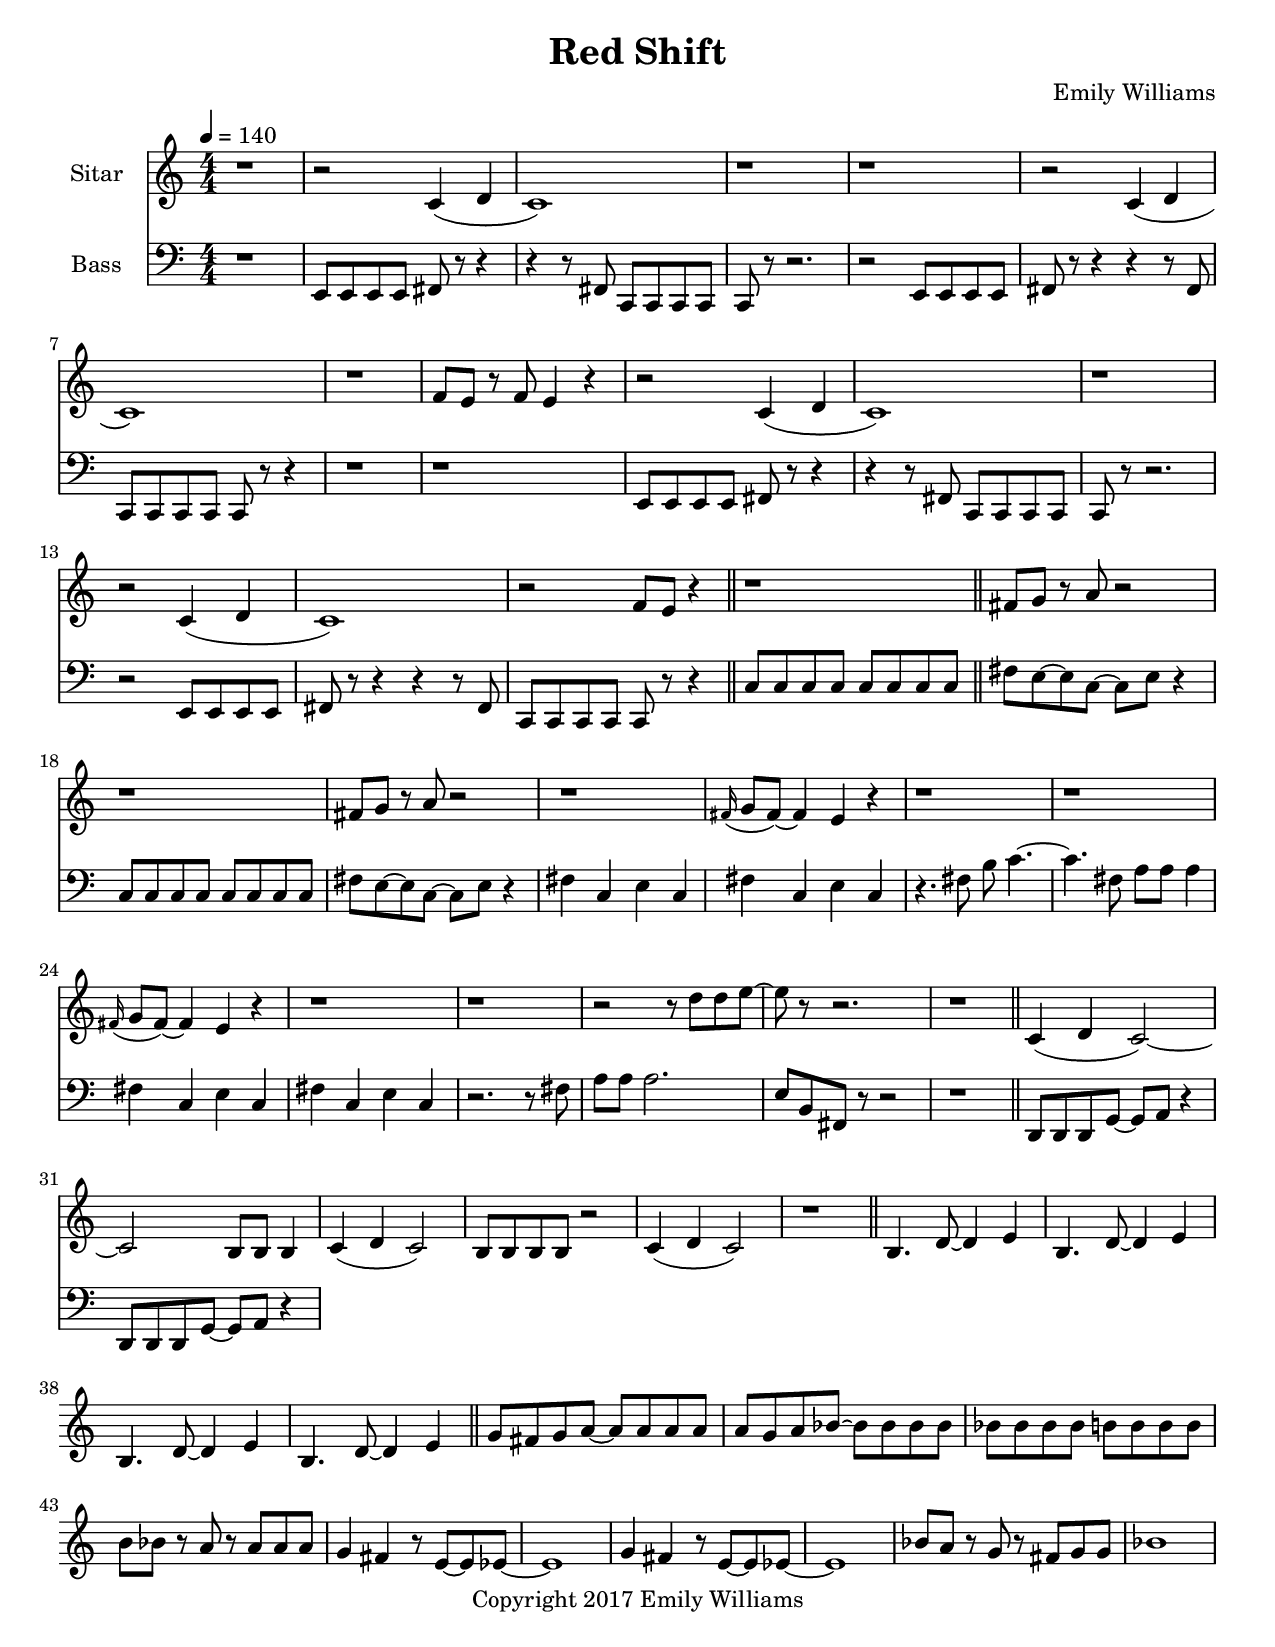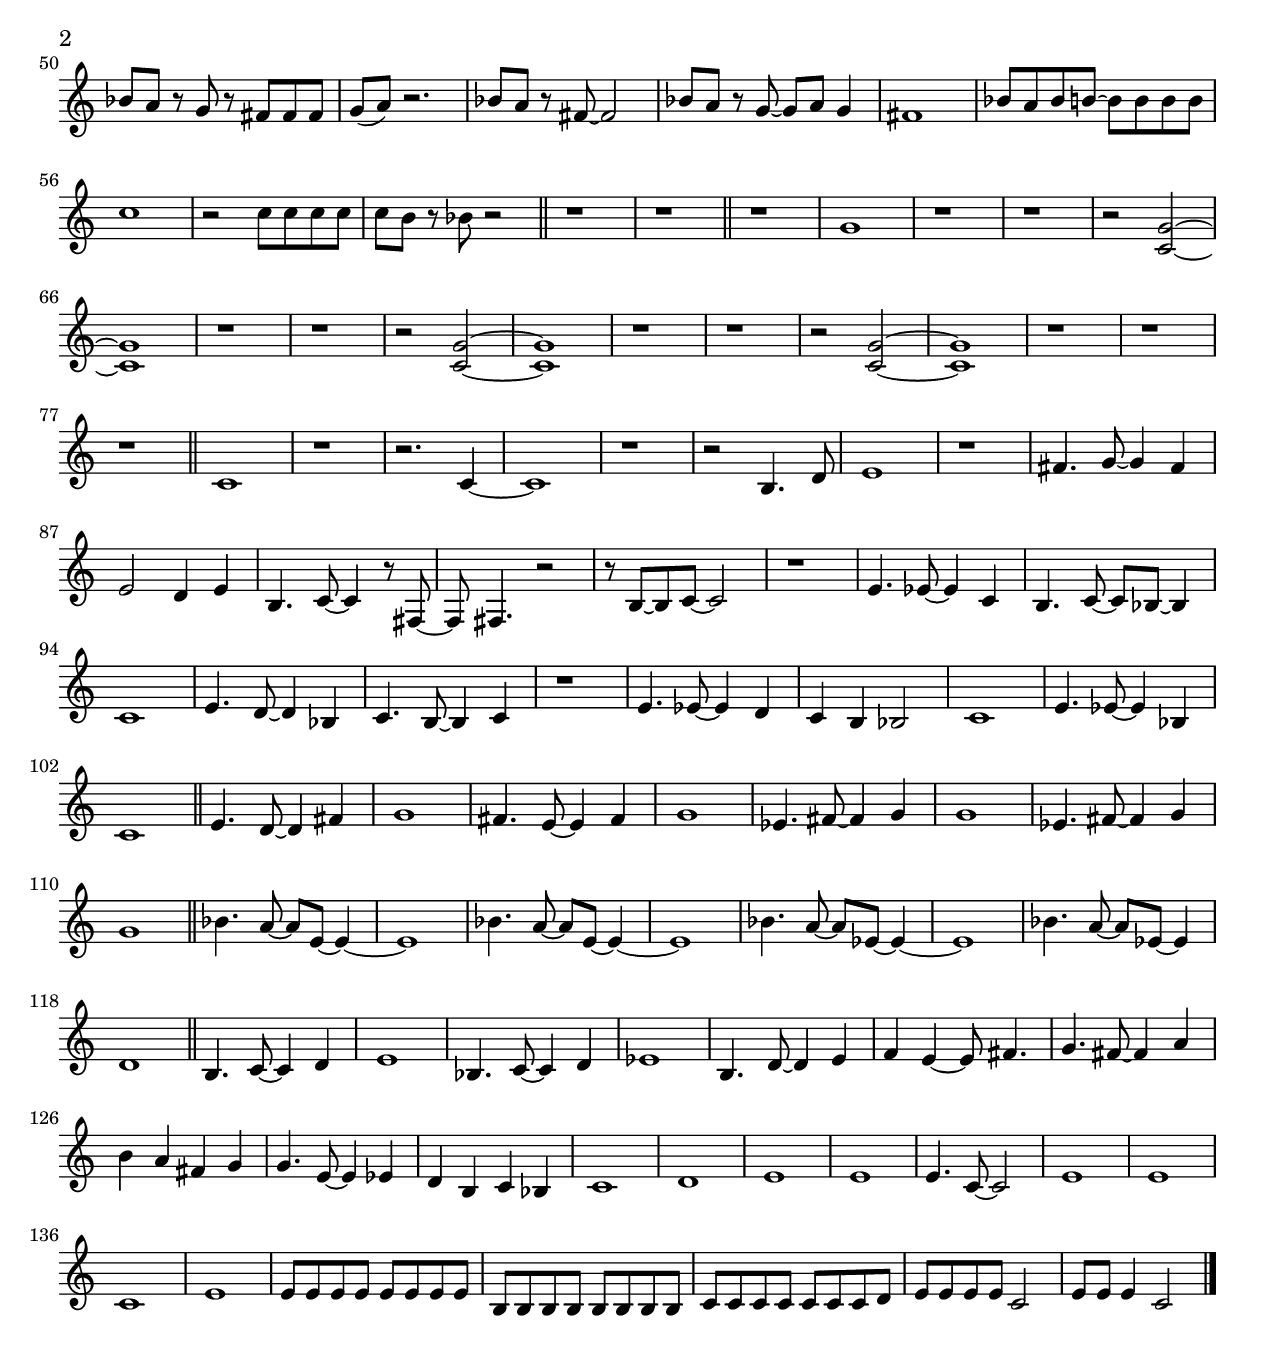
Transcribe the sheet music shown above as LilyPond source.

\paper {
  #(set-paper-size "letter")
}

\header{
	title = "Red Shift"
    subtitle = ""
    composer = "Emily Williams"
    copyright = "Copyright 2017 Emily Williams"
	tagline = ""
}


%{
************************
*   Sitar Components   *
************************
%}

sitar_intro_part_first = \relative c' {
	r1 
	r2 c4( d4 c1) r1 r1
	r2 c4( d4 c1) r1 f8 e8 r8 f8 e4 r4
	r2 c4( d4 c1) r1
	r2 c4( d4 c1) r2 f8 e8 r4
	r1
}

sitar_intro_part_second = \relative c' {
	fis8 g8 r8 a8 r2 r1
	fis8 g8 r8 a8 r2 r1
	\grace fis16( g8 fis8~) fis4 e4 r4 r1 r1
	\grace fis16( g8 fis8~) fis4 e4 r4 r1 r1
	r2 r8 d'8 d8 e8~ e8 r8 r2.
	r1	
}

sitar_variation_on_intro_part_first = \relative c' {
	c4( d4 c2~) c2 b8 b8 b4
	c4( d4 c2) b8 b8 b8 b8 r2
	c4( d4 c2) r1
}

sitar_swing_this_a_bit = \relative c' {
	b4. d8~ d4 e4
	b4. d8~ d4 e4
	b4. d8~ d4 e4
	b4. d8~ d4 e4
}

sitar_getting_more_involved = \relative c' {
	g'8 fis g a~ a a a a
	a g a bes~ bes bes bes bes
	bes bes bes bes b b b b
	b bes r8 a8 r8 a8 a a
	g4 fis4 r8 e8~ e8 ees8~ ees1
	g4 fis4 r8 e8~ e8 ees8~ ees1

	bes'8 a r8 g8 r8 fis8 g g
	bes1
	bes8 a r8 g8 r8 fis8 fis fis
	g8( a) r2.

	bes8 a r8 fis8~ fis2
	bes8 a r8 g8~ g8 a g4
	fis1

	bes8 a bes b~ b b b b
	c1
	r2 c8 c c c
	c8 b r8 bes r2
}

sitar_second_section_part_one = \relative c' {
	r1 g'1 r1 r1
	r2 <c, g'>2~ <c g'>1 r1 r1
	r2 <c g'>2~ <c g'>1 r1 r1
	r2 <c g'>2~ <c g'>1 r1 r1
	r1
}

sitar_second_section_part_two = \relative c' {
	c1 r1 r2. c4~ c1 r1 r2 b4. d8 e1 r1
	fis4. g8~ g4 fis e2 d4 e4
	b4. c8~ c4 r8 fis,8~
	fis8 fis4. r2
	r8 b8~ b8 c8~ c2

	r1 e4. ees8~ ees4 c b4. c8~ c8 bes8~ bes4 c1
	e4. d8~ d4 bes4 c4. b8~ b4 c r1
	e4. ees8~ ees4 d c b bes2 c1
	e4. ees8~ ees4 bes4 c1

}

sitar_second_section_part_three = \relative c' {
	e4. d8~ d4 fis g1
	fis4. e8~ e4 fis4 g1
	ees4. fis8~ fis4 g4 g1
	ees4. fis8~ fis4 g4 g1
}

sitar_second_section_part_four = \relative c' {
	bes'4. a8~ a8 e8~ e4~ e1
	bes'4. a8~ a8 e8~ e4~ e1
	bes'4. a8~ a8 ees8~ ees4~ ees1
	bes'4. a8~ a8 ees8~ ees4 d1
}

sitar_finale = \relative c' {
	b4. c8~ c4 d e1
	bes4. c8~ c4 d ees1
	b4. d8~ d4 e4 f e~ e8 fis4.
	g4. fis8~ fis4 a
	b4 a fis g
	g4. e8~ e4 ees4
	d4 b c bes

	c1 d1 e1 e1
	e4. c8~ c2
	e1 e1 c1 e1

	e8 e e e e e e e
	b b b b b b b b
	c c c c c c c d 
	e e e e c2
	e8 e e4 c2
}


%{
############
#   Bass   #
############
%}

bassline = \relative c, {
	%{ 1 %}
	r1
	e8 e e e fis r8 r4
	r4 r8 fis8 c c c c
	c8 r8 r2.
	r2 e8 e e e
	fis8 r8 r4 r4 r8 fis8
	c c c c c r8 r4
	r1

	%{ 9 %}
	r1
	e8 e e e fis r8 r4
	r4 r8 fis8 c c c c
	c r8 r2.
	r2 e8 e e e
	fis8 r8 r4 r4 r8 fis8
	c c c c c r8 r4
	\bar "||"
	c'8 c c c c c c c

	%{ 17 %}
	fis8 e~ e c~ c e r4
	c8 c c c c c c c
	fis8 e~ e c~ c e r4
	fis4 c e c
	fis4 c e c
	r4. fis8 b c4.~
	c4. fis,8 a a a4
	fis4 c e c

	%{25 %}
	fis4 c e c
	r2. r8 fis8
	a8 a a2.
	e8 b fis r8 r2
	r1
	d8 d d g~ g a r4
	d,8 d d g~ g a r4

}

\score {
{
<<



\new Staff \with {
	instrumentName = #"Sitar "
}

{
	\tempo 4 = 140
	\numericTimeSignature

	\sitar_intro_part_first
	\bar "||"
	\sitar_intro_part_second
	\bar "||"
	\sitar_variation_on_intro_part_first
	\bar "||"
	\sitar_swing_this_a_bit	
	\bar "||"
	\sitar_getting_more_involved
	\bar "||"
	r1 r1
	\bar "||"
	\sitar_second_section_part_one
	\bar "||"
	\sitar_second_section_part_two
	\bar "||"
	\sitar_second_section_part_three
	\bar "||"
	\sitar_second_section_part_four
	\bar "||"
	\sitar_finale
	\bar "|."
}

\new Staff \with {
	instrumentName = #"Bass "
}

{
	\tempo 4 = 140
	\numericTimeSignature
	\clef "bass"
	\bassline

}

>>
}
}



\version "2.18.2"


